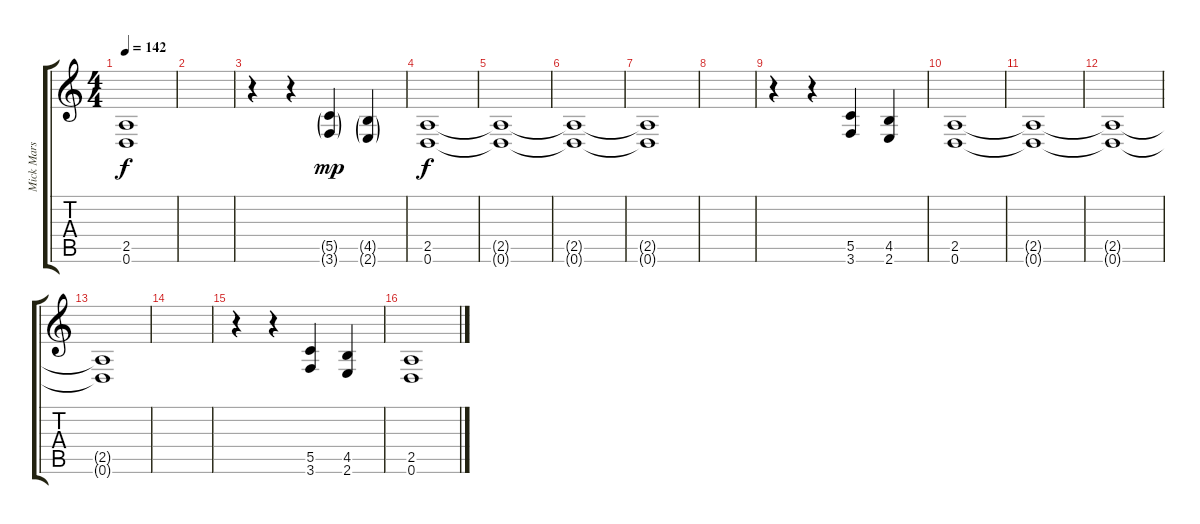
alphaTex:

\track ("Mick Mars" "Mick Mars") {instrument distortionguitar}
\staff {score tabs}
\tuning (D4 A3 F3 C3 G2 D2) {hide}
\ts (4 4)
\tempo 142
\clef g2
\ks c
(2.5{t} 0.6{t}).1{dy f} |
|
r.4 r.4 (5.5{g} 3.6{g}).4{dy mp volume 16} (4.5{g} 2.6{g}).4 |
(2.5 0.6).1{dy f volume 0} |
(2.5{t} 0.6{t}).1 |
(2.5{t} 0.6{t}).1 |
(2.5{t} 0.6{t}).1 |
|
r.4 r.4 (5.5 3.6).4{volume 16} (4.5 2.6).4 |
(2.5 0.6).1{volume 0} |
(2.5{t} 0.6{t}).1 |
(2.5{t} 0.6{t}).1 |
(2.5{t} 0.6{t}).1 |
|
r.4 r.4 (5.5 3.6).4{volume 16} (4.5 2.6).4 |
(2.5 0.6).1{volume 0}
